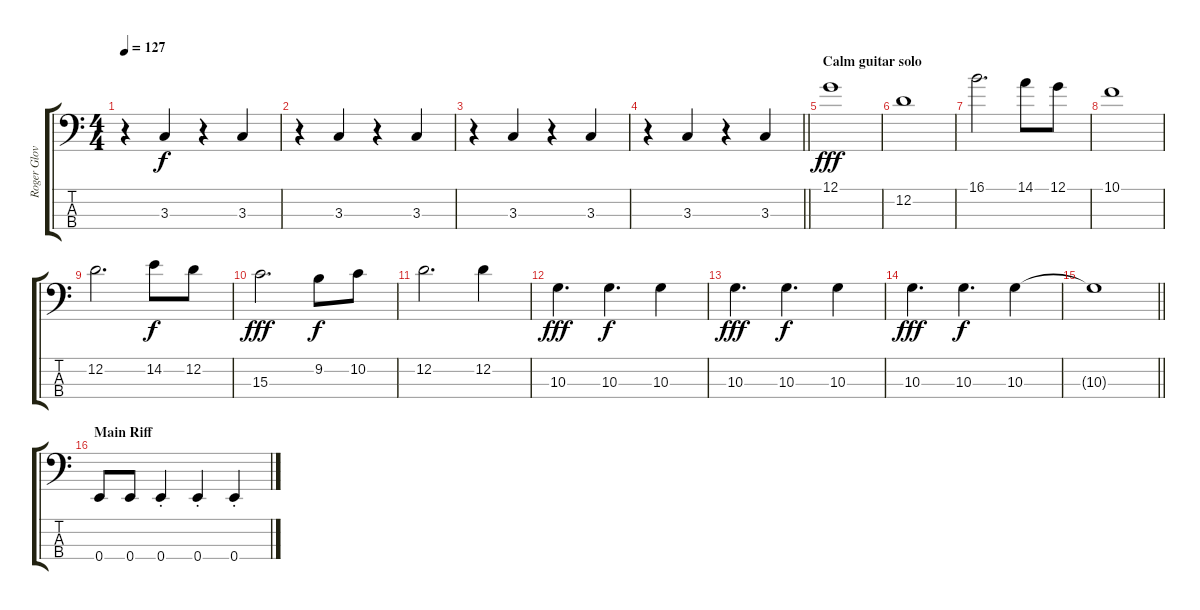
\track ("Roger Glover" "Roger Glov") {instrument electricbasspick}
\staff {score tabs}
\tuning (G2 D2 A1 E1) {hide}
\ts (4 4)
\tempo 127
\clef f4
\ks c
r.4{dy f} 3.3.4 r.4 3.3.4 |
r.4 3.3.4 r.4 3.3.4 |
r.4 3.3.4 r.4 3.3.4 |
\barLineRight lightlight
r.4 3.3.4 r.4 3.3.4 |
\section ("" "Calm guitar solo")
12.1.1{dy fff} |
12.2.1 |
16.1.2{d} 14.1.8 12.1.8 |
10.1.1 |
12.2.2{d} 14.2.8{dy f} 12.2.8 |
15.3.2{d dy fff} 9.2.8{dy f} 10.2.8 |
12.2.2{d} 12.2.4 |
10.3.4{d dy fff} 10.3.4{d dy f} 10.3.4 |
10.3.4{d dy fff} 10.3.4{d dy f} 10.3.4 |
10.3.4{d dy fff} 10.3.4{d dy f} 10.3.4 |
\barLineRight lightlight
10.3{t}.1 |
\section ("" "Main Riff")
0.4.8 0.4.8 0.4{st}.4 0.4{st}.4 0.4{st}.4
